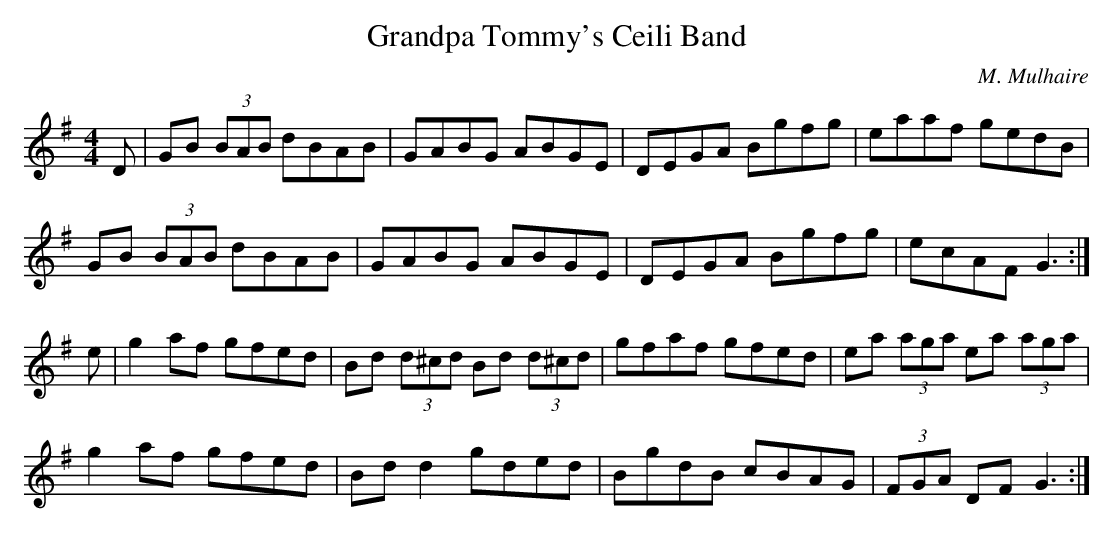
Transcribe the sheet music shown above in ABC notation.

X:1
T: Grandpa Tommy's Ceili Band
C: M. Mulhaire
M: 4/4
L: 1/8
K: G
D | GB (3BAB dBAB | GABG ABGE | DEGA Bgfg |\
eaaf gedB |
GB (3BAB dBAB | GABG ABGE | DEGA Bgfg |\
ecAF G3 :|
e|g2 af gfed|Bd (3d^cd Bd (3d^cd|gfaf gfed|\
ea (3aga ea (3aga|
g2 af gfed | Bd d2 gded | BgdB cBAG |\
(3FGA DF G3 :|
